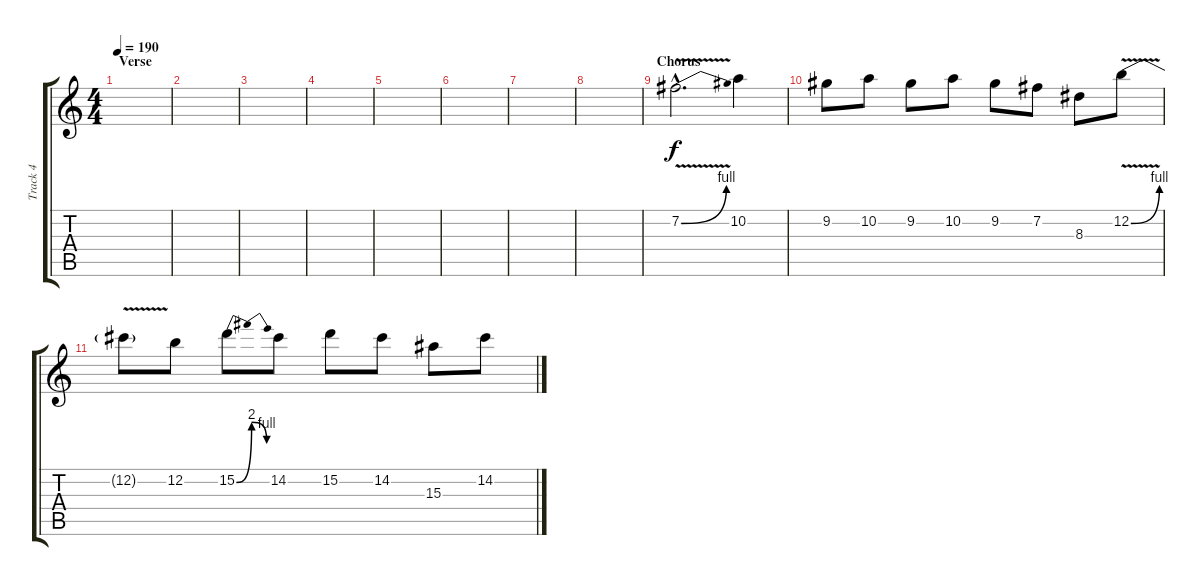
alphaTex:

\track ("Track 4" "Track 4") {instrument distortionguitar}
\staff {score tabs}
\tuning (E4 B3 G3 D3 A2 E2) {hide}
\ts (4 4)
\section ("" "Verse")
\tempo 190
\clef g2
\ks c
|
|
|
|
|
|
|
|
\section ("" "Chorus")
7.2{be (bend 0 0 60 4) v hac}.2{d} 10.2.4 |
9.2.8 10.2.8 9.2.8 10.2.8 9.2.8 7.2.8 8.3.8 12.2{be (bend 0 0 60 4) v}.8 |
12.2{t}.8 12.2.8 15.2{be (bendrelease 0 0 30 8 30 8 60 4)}.8 14.2.8 15.2.8 14.2.8 15.3.8 14.2.8
